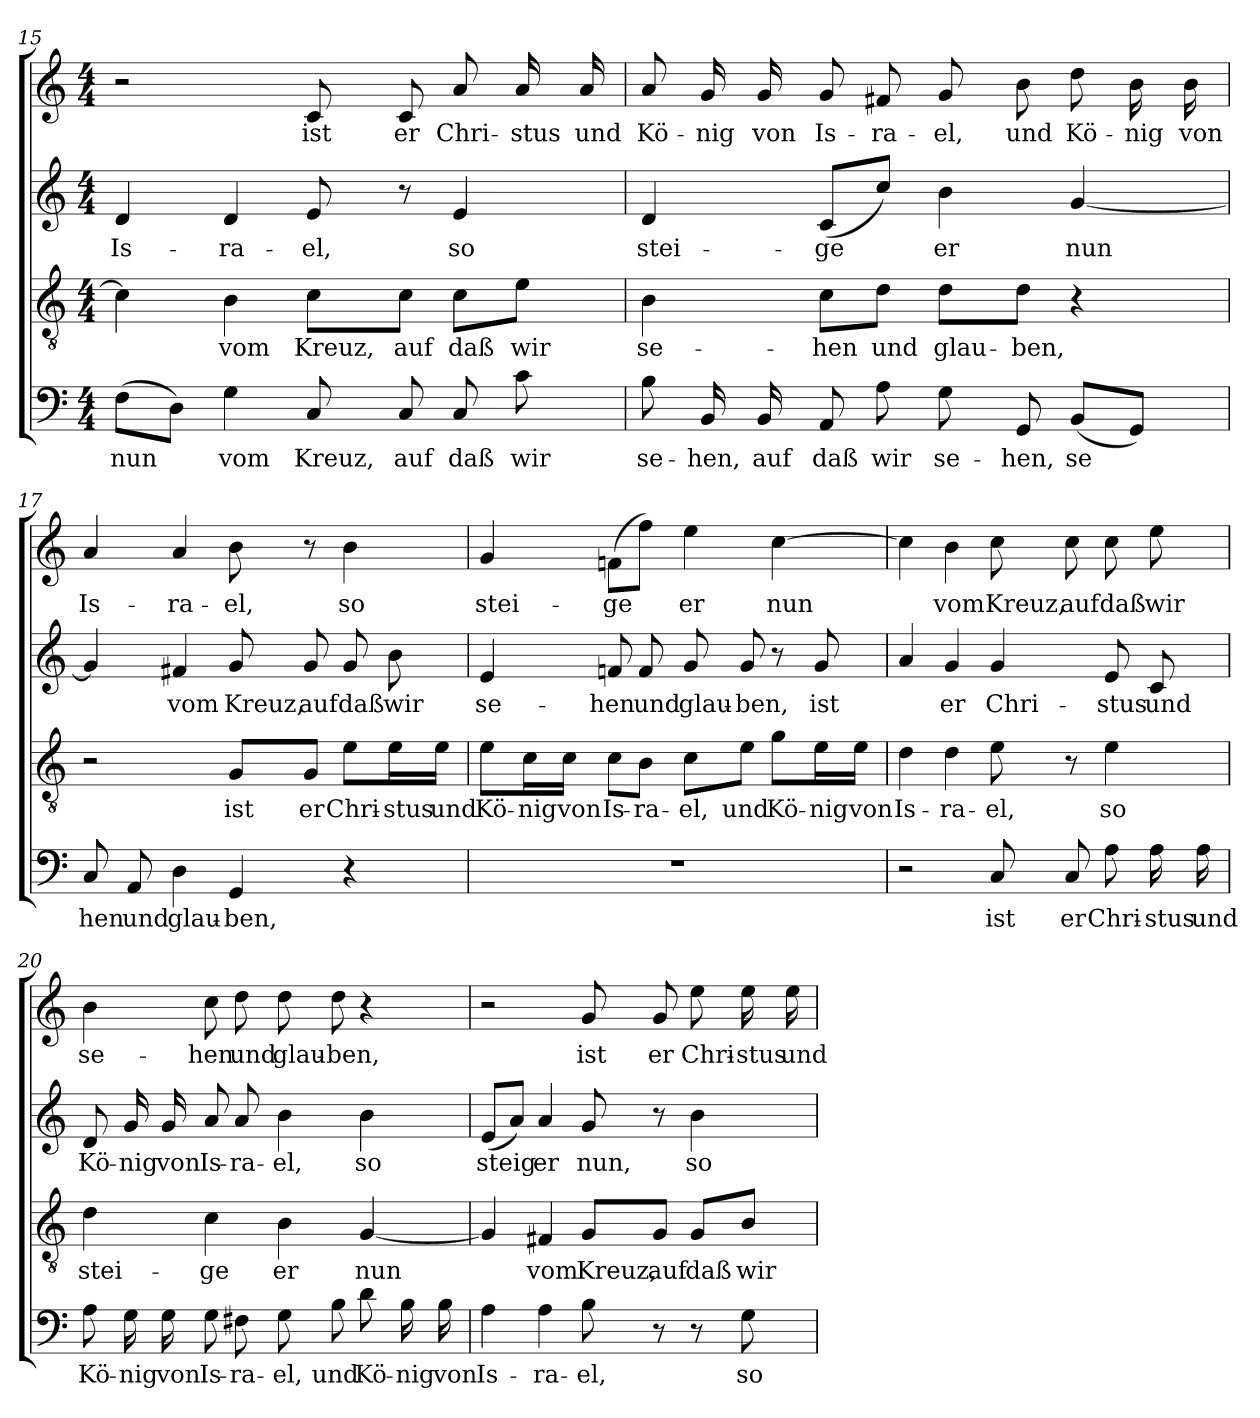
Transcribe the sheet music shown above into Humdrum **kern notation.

**kern	**text	**kern	**text	**kern	**text	**kern	**text
*part4	*part4	*part3	*part3	*part2	*part2	*part1	*part1
*staff4	*staff4	*staff3	*staff3	*staff2	*staff2	*staff1	*staff1
!!LO:LB:g=z
*clefF4	*	*clefGv2	*	*clefG2	*	*clefG2	*
*k[]	*	*k[]	*	*k[]	*	*k[]	*
*C:	*	*C:	*	*C:	*	*C:	*
*M4/4	*	*M4/4	*	*M4/4	*	*M4/4	*
=15	=15	=15	=15	=15	=15	=15	=15
!	!LO:LY:b	!	!	!	!LO:LY:b	!	!
(>8F\L	nun	4c\]	.	4d/	Is-	2r	.
8D\J)	.	.	.	.	.	.	.
!	!LO:LY:b	!	!LO:LY:b	!	!LO:LY:b	!	!
4G\	vom	4B\	vom	4d/	-ra-	.	.
!	!LO:LY:b	!	!LO:LY:b	!	!LO:LY:b	!	!LO:LY:b
8C/	Kreuz,	8c\L	Kreuz,	8e/	-el,	8c/	ist
!	!LO:LY:b	!	!LO:LY:b	!	!	!	!LO:LY:b
8C/	auf	8c\J	auf	8r	.	8c/	er
!	!LO:LY:b	!	!LO:LY:b	!	!LO:LY:b	!	!LO:LY:b
8C/	daß	8c\L	daß	4e/	so	8a/	Chri-
!	!LO:LY:b	!	!LO:LY:b	!	!	!	!LO:LY:b
8c\	wir	8e\J	wir	.	.	16a/	-stus
!	!	!	!	!	!	!	!LO:LY:b
.	.	.	.	.	.	16a/	und
=16	=16	=16	=16	=16	=16	=16	=16
!	!LO:LY:b	!	!LO:LY:b	!	!LO:LY:b	!	!LO:LY:b
8B\	se-	4B\	se-	4d/	stei-	8a/	Kö-
!	!LO:LY:b	!	!	!	!	!	!LO:LY:b
16BB/	-hen,	.	.	.	.	16g/	-nig
!	!LO:LY:b	!	!	!	!	!	!LO:LY:b
16BB/	auf	.	.	.	.	16g/	von
!	!LO:LY:b	!	!LO:LY:b	!	!LO:LY:b	!	!LO:LY:b
8AA/	daß	8c\L	-hen	(<8c/L	-ge	8g/	Is-
!	!LO:LY:b	!	!LO:LY:b	!	!	!	!LO:LY:b
8A\	wir	8d\J	und	8cc/J)	.	8f#X/	-ra-
!	!LO:LY:b	!	!LO:LY:b	!	!LO:LY:b	!	!LO:LY:b
8G\	se-	8d\L	glau-	4b\	er	8g/	-el,
!	!LO:LY:b	!	!LO:LY:b	!	!	!	!LO:LY:b
8GG/	-hen,	8d\J	-ben,	.	.	8b\	und
!	!LO:LY:b	!	!	!	!LO:LY:b	!	!LO:LY:b
(<8BB/L	se	4r	.	[4g/	nun	8dd\	Kö-
!	!	!	!	!	!	!	!LO:LY:b
8GG/J)	.	.	.	.	.	16b\	-nig
!	!	!	!	!	!	!	!LO:LY:b
.	.	.	.	.	.	16b\	von
!!LO:PB:g=z
=17	=17	=17	=17	=17	=17	=17	=17
!	!LO:LY:b	!	!	!	!	!	!LO:LY:b
8C/	hen	2r	.	4g/]	.	4a/	Is-
!	!LO:LY:b	!	!	!	!	!	!
8AA/	und	.	.	.	.	.	.
!	!LO:LY:b	!	!	!	!LO:LY:b	!	!LO:LY:b
4D\	glau-	.	.	4f#X/	vom	4a/	-ra-
!	!LO:LY:b	!	!LO:LY:b	!	!LO:LY:b	!	!LO:LY:b
4GG/	-ben,	8G/L	ist	8g/	Kreuz,	8b\	-el,
!	!	!	!LO:LY:b	!	!LO:LY:b	!	!
.	.	8G/J	er	8g/	auf	8r	.
!	!	!	!LO:LY:b	!	!LO:LY:b	!	!LO:LY:b
4r	.	8e\L	Chri-	8g/	daß	4b\	so
!	!	!	!LO:LY:b	!	!LO:LY:b	!	!
.	.	16e\L	-stus	8b\	wir	.	.
!	!	!	!LO:LY:b	!	!	!	!
.	.	16e\JJ	und	.	.	.	.
=18	=18	=18	=18	=18	=18	=18	=18
!	!	!	!LO:LY:b	!	!LO:LY:b	!	!LO:LY:b
1r	.	8e\L	Kö-	4e/	se-	4g/	stei-
!	!	!	!LO:LY:b	!	!	!	!
.	.	16c\L	-nig	.	.	.	.
!	!	!	!LO:LY:b	!	!	!	!
.	.	16c\JJ	von	.	.	.	.
!	!	!	!LO:LY:b	!	!LO:LY:b	!	!LO:LY:b
.	.	8c\L	Is-	8fn/	-hen	(>8fn\L	-ge
!	!	!	!LO:LY:b	!	!LO:LY:b	!	!
.	.	8B\J	-ra-	8f/	und	8ff\J)	.
!	!	!	!LO:LY:b	!	!LO:LY:b	!	!LO:LY:b
.	.	8c\L	-el,	8g/	glau-	4ee\	er
!	!	!	!LO:LY:b	!	!LO:LY:b	!	!
.	.	8e\J	und	8g/	-ben,	.	.
!	!	!	!LO:LY:b	!	!	!	!LO:LY:b
.	.	8g\L	Kö-	8r	.	[4cc\	nun
!	!	!	!LO:LY:b	!	!LO:LY:b	!	!
.	.	16e\L	-nig	8g/	ist	.	.
!	!	!	!LO:LY:b	!	!	!	!
.	.	16e\JJ	von	.	.	.	.
!!LO:LB:g=z
=19	=19	=19	=19	=19	=19	=19	=19
!	!	!	!LO:LY:b	!	!	!	!
2r	.	4d\	Is-	4a/	.	4cc\]	.
!	!	!	!LO:LY:b	!	!LO:LY:b	!	!LO:LY:b
.	.	4d\	-ra-	4g/	er	4b\	vom
!	!LO:LY:b	!	!LO:LY:b	!	!LO:LY:b	!	!LO:LY:b
8C/	ist	8e\	-el,	4g/	Chri-	8cc\	Kreuz,
!	!LO:LY:b	!	!	!	!	!	!LO:LY:b
8C/	er	8r	.	.	.	8cc\	auf
!	!LO:LY:b	!	!LO:LY:b	!	!LO:LY:b	!	!LO:LY:b
8A\	Chri-	4e\	so	8e/	-stus	8cc\	daß
!	!LO:LY:b	!	!	!	!LO:LY:b	!	!LO:LY:b
16A\	-stus	.	.	8c/	und	8ee\	wir
!	!LO:LY:b	!	!	!	!	!	!
16A\	und	.	.	.	.	.	.
=20	=20	=20	=20	=20	=20	=20	=20
!	!LO:LY:b	!	!LO:LY:b	!	!LO:LY:b	!	!LO:LY:b
8A\	Kö-	4d\	stei-	8d/	Kö-	4b\	se-
!	!LO:LY:b	!	!	!	!LO:LY:b	!	!
16G\	-nig	.	.	16g/	-nig	.	.
!	!LO:LY:b	!	!	!	!LO:LY:b	!	!
16G\	von	.	.	16g/	von	.	.
!	!LO:LY:b	!	!LO:LY:b	!	!LO:LY:b	!	!LO:LY:b
8G\	Is-	4c\	-ge	8a/	Is-	8cc\	-hen
!	!LO:LY:b	!	!	!	!LO:LY:b	!	!LO:LY:b
8F#X\	-ra-	.	.	8a/	-ra-	8dd\	und
!	!LO:LY:b	!	!LO:LY:b	!	!LO:LY:b	!	!LO:LY:b
8G\	-el,	4B\	er	4b\	-el,	8dd\	glau-
!	!LO:LY:b	!	!	!	!	!	!LO:LY:b
8B\	und	.	.	.	.	8dd\	-ben,
!	!LO:LY:b	!	!LO:LY:b	!	!LO:LY:b	!	!
8d\	Kö-	[4G/	nun	4b\	so	4r	.
!	!LO:LY:b	!	!	!	!	!	!
16B\	-nig	.	.	.	.	.	.
!	!LO:LY:b	!	!	!	!	!	!
16B\	von	.	.	.	.	.	.
!!LO:PB:g=z
=21	=21	=21	=21	=21	=21	=21	=21
!	!LO:LY:b	!	!	!	!LO:LY:b	!	!
4A\	Is-	4G/]	.	(<8e/L	steig	2r	.
.	.	.	.	8a/J)	.	.	.
!	!LO:LY:b	!	!LO:LY:b	!	!LO:LY:b	!	!
4A\	-ra-	4F#X/	vom	4a/	er	.	.
!	!LO:LY:b	!	!LO:LY:b	!	!LO:LY:b	!	!LO:LY:b
8B\	-el,	8G/L	Kreuz,	8g/	nun,	8g/	ist
!	!	!	!LO:LY:b	!	!	!	!LO:LY:b
8r	.	8G/J	auf	8r	.	8g/	er
!	!	!	!LO:LY:b	!	!LO:LY:b	!	!LO:LY:b
8r	.	8G/L	daß	4b\	so	8ee\	Chri-
!	!LO:LY:b	!	!LO:LY:b	!	!	!	!LO:LY:b
8G\	so	8B/J	wir	.	.	16ee\	-stus
!	!	!	!	!	!	!	!LO:LY:b
.	.	.	.	.	.	16ee\	und
=	=	=	=	=	=	=	=
*-	*-	*-	*-	*-	*-	*-	*-
